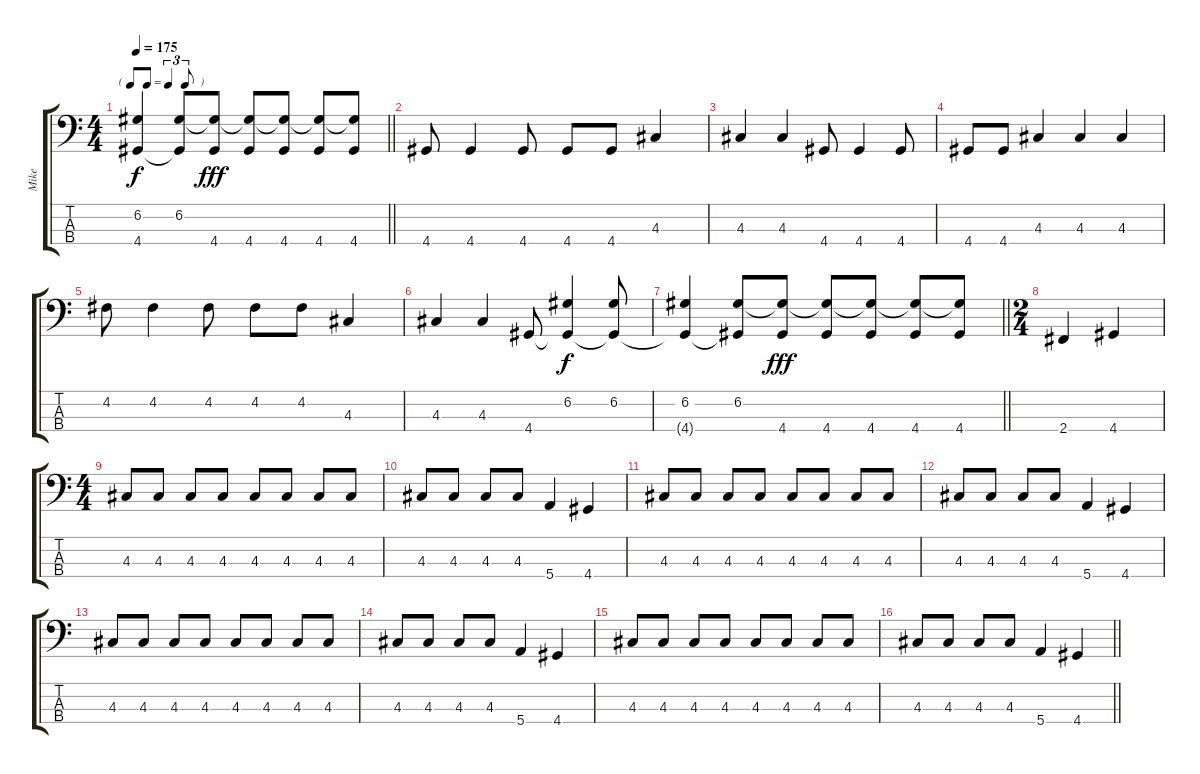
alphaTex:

\track ("Mike" "Mike") {instrument electricbasspick}
\staff {score tabs}
\tuning (G2 D2 A1 E1) {hide}
\ts (4 4)
\tf triplet8th
\tempo 175
\clef f4
\barLineRight lightlight
\ks c
(6.2 4.4{t}).4{dy f} (6.2 4.4{t}).8 (6.2{t} 4.4).8{dy fff} (6.2{t} 4.4).8 (6.2{t} 4.4).8 (6.2{t} 4.4).8 (6.2{t} 4.4).8 |
4.4.8 4.4.4 4.4.8 4.4.8 4.4.8 4.3.4 |
4.3.4 4.3.4 4.4.8 4.4.4 4.4.8 |
4.4.8 4.4.8 4.3.4 4.3.4 4.3.4 |
4.2.8 4.2.4 4.2.8 4.2.8 4.2.8 4.3.4 |
4.3.4 4.3.4 4.4.8 (6.2 4.4{t}).4{dy f} (6.2 4.4{t}).8 |
\barLineRight lightlight
(6.2 4.4{t}).4 (6.2 4.4{t}).8 (6.2{t} 4.4).8{dy fff} (6.2{t} 4.4).8 (6.2{t} 4.4).8 (6.2{t} 4.4).8 (6.2{t} 4.4).8 |
\ts (2 4)
2.4.4 4.4.4 |
\ts (4 4)
4.3.8 4.3.8 4.3.8 4.3.8 4.3.8 4.3.8 4.3.8 4.3.8 |
4.3.8 4.3.8 4.3.8 4.3.8 5.4.4 4.4.4 |
4.3.8 4.3.8 4.3.8 4.3.8 4.3.8 4.3.8 4.3.8 4.3.8 |
4.3.8 4.3.8 4.3.8 4.3.8 5.4.4 4.4.4 |
4.3.8 4.3.8 4.3.8 4.3.8 4.3.8 4.3.8 4.3.8 4.3.8 |
4.3.8 4.3.8 4.3.8 4.3.8 5.4.4 4.4.4 |
4.3.8 4.3.8 4.3.8 4.3.8 4.3.8 4.3.8 4.3.8 4.3.8 |
\barLineRight lightlight
4.3.8 4.3.8 4.3.8 4.3.8 5.4.4 4.4.4
